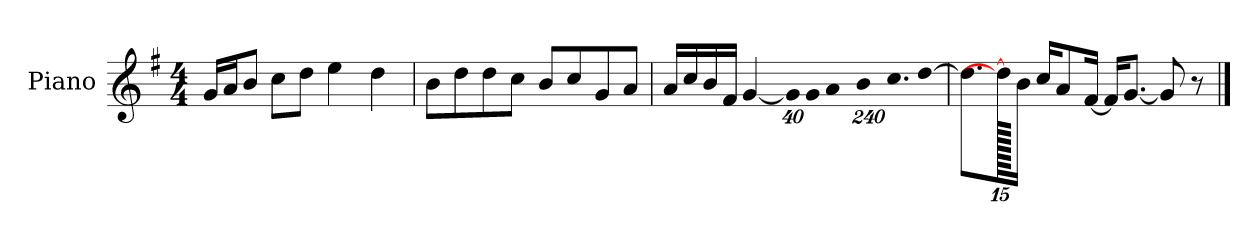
**kern
*part1
*staff1
*I"Piano
*I'P-no
*clefG2
*k[f#]
*M4/4
*MM90
=1
16g/LL
16a/J
8b/J
8cc\L
8dd\J
4ee\
4dd\
=2
8b\L
8dd\
8dd\
8cc\J
8b/L
8cc/
8g/
8a/J
=3
16a/LL
16cc/
16b/
16f#/JJ
[4g/
*Xbrackettup
!LO:N:vis=32
640%23g\KLL]
!LO:N:vis=16
1920%137g\
!LO:N:vis=32
640%23a\JK
!LO:N:vis=8
960%137b\
!LO:N:vis=16.
960%103cc\L
[384%41dd\J
=4
8.dd\L]
1920dd\_
16b\Jk
16cc/KL
8a/
[16f#/Jk
16f#/KL]
[8.g/J
8g/]
8r
==
*-
